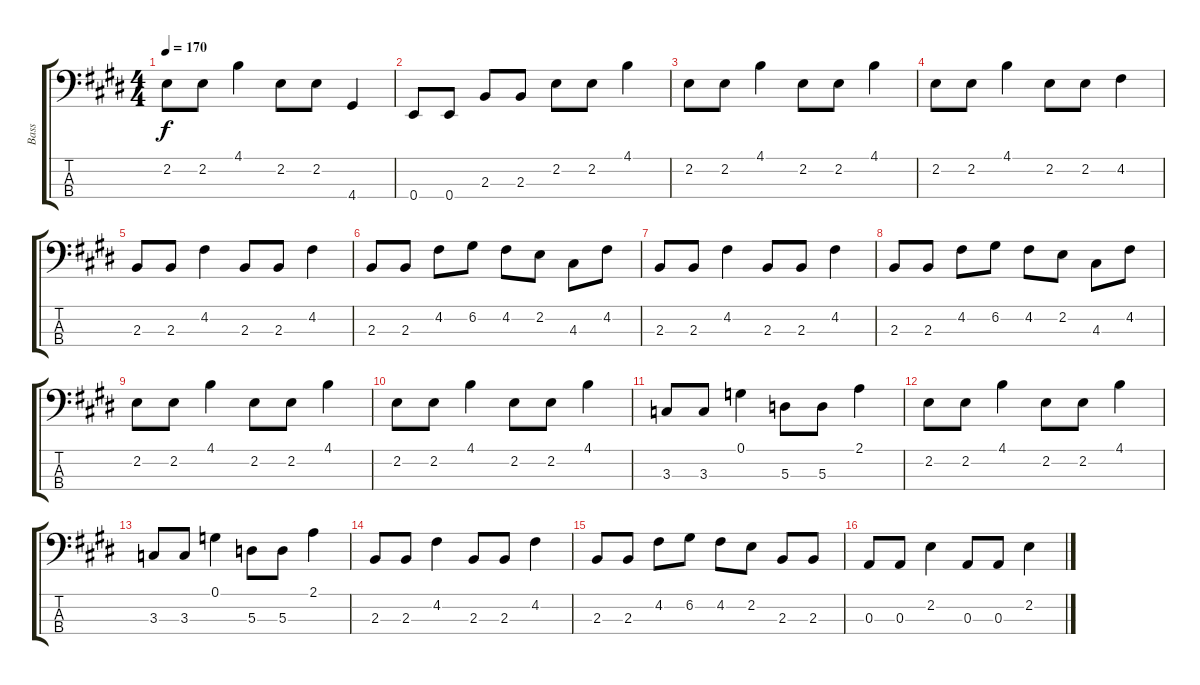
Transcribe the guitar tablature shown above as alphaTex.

\track ("Bass" "Bass") {instrument electricbassfinger}
\staff {score tabs}
\tuning (G2 D2 A1 E1) {hide}
\ts (4 4)
\tempo 170
\clef f4
\ks e
2.2.8{dy f} 2.2.8 4.1.4 2.2.8 2.2.8 4.4.4 |
0.4.8 0.4.8 2.3.8 2.3.8 2.2.8 2.2.8 4.1.4 |
2.2.8 2.2.8 4.1.4 2.2.8 2.2.8 4.1.4 |
2.2.8 2.2.8 4.1.4 2.2.8 2.2.8 4.2.4 |
2.3.8 2.3.8 4.2.4 2.3.8 2.3.8 4.2.4 |
2.3.8 2.3.8 4.2.8 6.2.8 4.2.8 2.2.8 4.3.8 4.2.8 |
2.3.8 2.3.8 4.2.4 2.3.8 2.3.8 4.2.4 |
2.3.8 2.3.8 4.2.8 6.2.8 4.2.8 2.2.8 4.3.8 4.2.8 |
2.2.8 2.2.8 4.1.4 2.2.8 2.2.8 4.1.4 |
2.2.8 2.2.8 4.1.4 2.2.8 2.2.8 4.1.4 |
3.3.8 3.3.8 0.1.4 5.3.8 5.3.8 2.1.4 |
2.2.8 2.2.8 4.1.4 2.2.8 2.2.8 4.1.4 |
3.3.8 3.3.8 0.1.4 5.3.8 5.3.8 2.1.4 |
2.3.8 2.3.8 4.2.4 2.3.8 2.3.8 4.2.4 |
2.3.8 2.3.8 4.2.8 6.2.8 4.2.8 2.2.8 2.3.8 2.3.8 |
0.3.8 0.3.8 2.2.4 0.3.8 0.3.8 2.2.4
